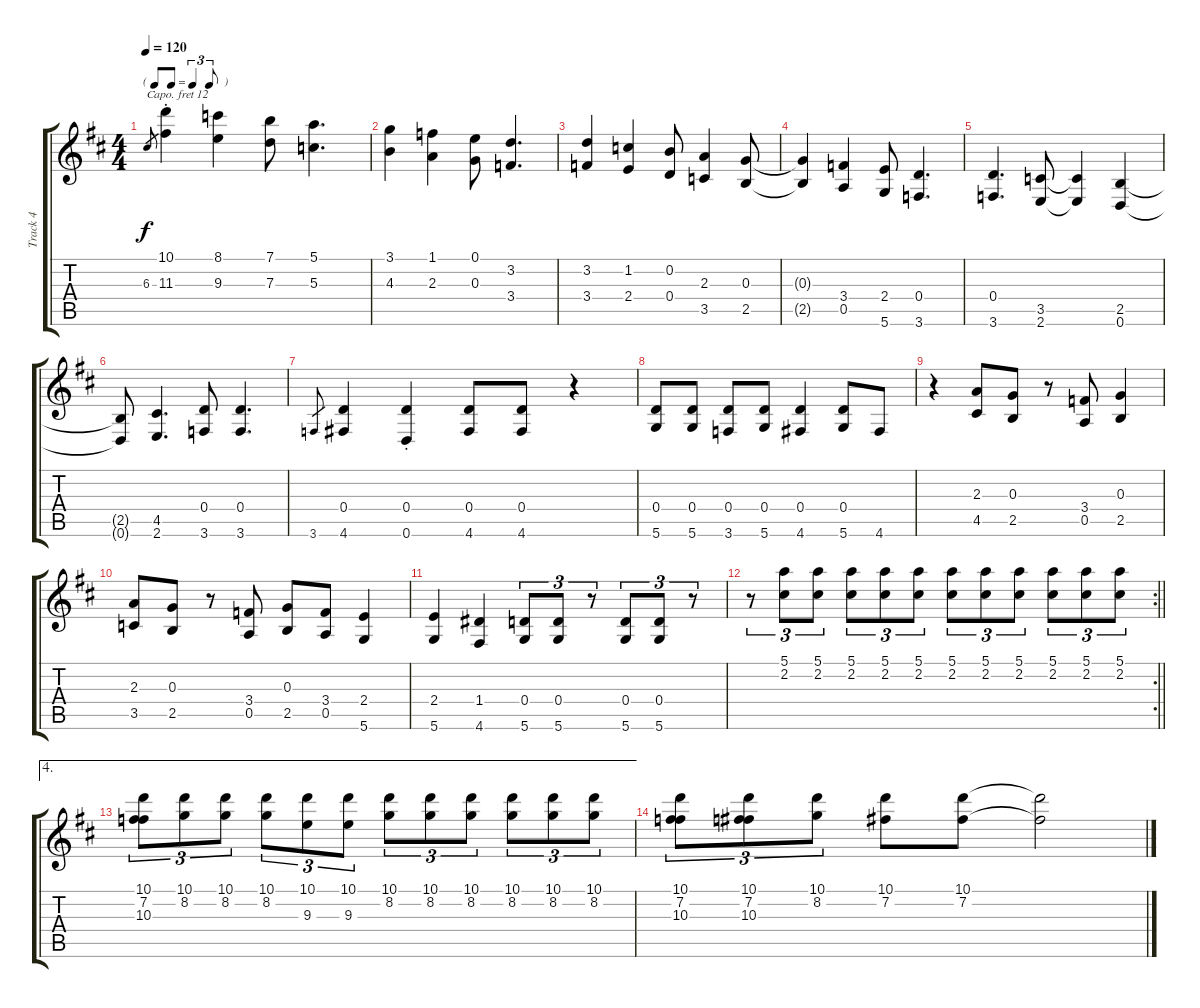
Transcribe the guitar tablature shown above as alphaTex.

\track ("Track 4" "Track 4") {instrument brightacousticpiano}
\staff {score tabs}
\capo 12
\tuning (E4 B3 G3 D3 A2 D2) {hide}
\ts (4 4)
\tf triplet8th
\tempo 120
\clef g2
\ks d
6.3.8{gr dy f} (10.1{st} 11.3{st}).4 (8.1 9.3).4 (7.1 7.3).8 (5.1 5.3).4{d} |
(3.1 4.3).4 (1.1 2.3).4 (0.1 0.3).8 (3.2 3.4).4{d} |
(3.2 3.4).4 (1.2 2.4).4 (0.2 0.4).8 (2.3 3.5).4 (0.3 2.5).8 |
(0.3{t} 2.5{t}).4 (3.4 0.5).4 (2.4 5.6).8 (0.4 3.6).4{d} |
(0.4 3.6).4{d} (3.5 2.6).8 (3.5{t} 2.6{t}).4 (2.5 0.6).4 |
(2.5{t} 0.6{t}).8 (4.5 2.6).4{d} (0.4 3.6).8 (0.4 3.6).4{d} |
3.6.8{gr} (0.4 4.6).4 (0.4{st} 0.6{st}).4 (0.4 4.6).8 (0.4 4.6).8 r.4 |
(0.4 5.6).8 (0.4 5.6).8 (0.4 3.6).8 (0.4 5.6).8 (0.4 4.6).4 (0.4 5.6).8 4.6.8 |
r.4 (2.3 4.5).8 (0.3 2.5).8 r.8 (3.4 0.5).8 (0.3 2.5).4 |
(2.3 3.5).8 (0.3 2.5).8 r.8 (3.4 0.5).8 (0.3 2.5).8 (3.4 0.5).8 (2.4 5.6).4 |
(2.4 5.6).4 (1.4 4.6).4 (0.4 5.6).8{tu (3 2)} (0.4 5.6).8{tu (3 2)} r.8{tu (3 2)} (0.4 5.6).8{tu (3 2)} (0.4 5.6).8{tu (3 2)} r.8{tu (3 2)} |
\rc 2
\barLineRight lightlight
r.8{tu (3 2)} (5.1 2.2).8{tu (3 2)} (5.1 2.2).8{tu (3 2)} (5.1 2.2).8{tu (3 2)} (5.1 2.2).8{tu (3 2)} (5.1 2.2).8{tu (3 2)} (5.1 2.2).8{tu (3 2)} (5.1 2.2).8{tu (3 2)} (5.1 2.2).8{tu (3 2)} (5.1 2.2).8{tu (3 2)} (5.1 2.2).8{tu (3 2)} (5.1 2.2).8{tu (3 2)} |
\ae 4
(10.1 7.2 10.3).8{tu (3 2)} (10.1 8.2).8{tu (3 2)} (10.1 8.2).8{tu (3 2)} (10.1 8.2).8{tu (3 2)} (10.1 9.3).8{tu (3 2)} (10.1 9.3).8{tu (3 2)} (10.1 8.2).8{tu (3 2)} (10.1 8.2).8{tu (3 2)} (10.1 8.2).8{tu (3 2)} (10.1 8.2).8{tu (3 2)} (10.1 8.2).8{tu (3 2)} (10.1 8.2).8{tu (3 2)} |
(10.1 7.2 10.3).8{tu (3 2)} (10.1 7.2 10.3).8{tu (3 2)} (10.1 8.2).8{tu (3 2)} (10.1 7.2).8 (10.1 7.2).8 (10.1{t} 7.2{t}).2
